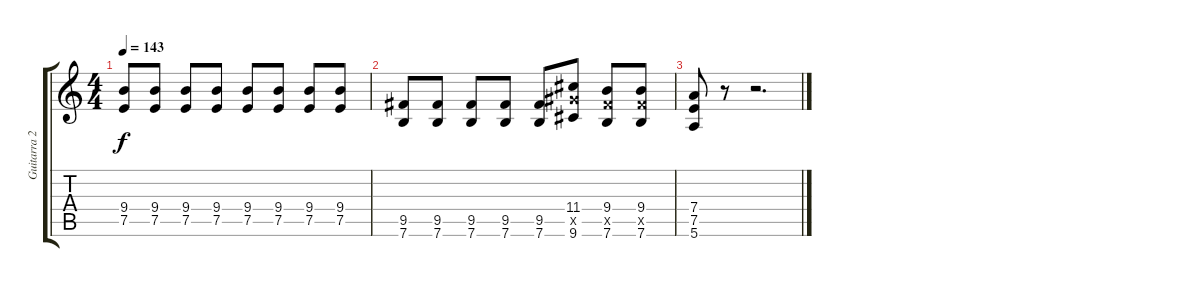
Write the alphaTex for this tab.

\track ("Guitarra 2 - Erik" "Guitarra 2") {instrument distortionguitar}
\staff {score tabs}
\tuning (E4 B3 G3 D3 A2 E2) {hide}
\ts (4 4)
\tempo 143
\clef g2
\ks c
(9.4 7.5).8{dy f} (9.4 7.5).8 (9.4 7.5).8 (9.4 7.5).8 (9.4 7.5).8 (9.4 7.5).8 (9.4 7.5).8 (9.4 7.5).8 |
(9.5 7.6).8 (9.5 7.6).8 (9.5 7.6).8 (9.5 7.6).8 (9.5 7.6).8 (11.4 11.5{x} 9.6).8 (9.4 9.5{x} 7.6).8 (9.4 9.5{x} 7.6).8 |
(7.4 7.5 5.6).8 r.8 r.2{d}
